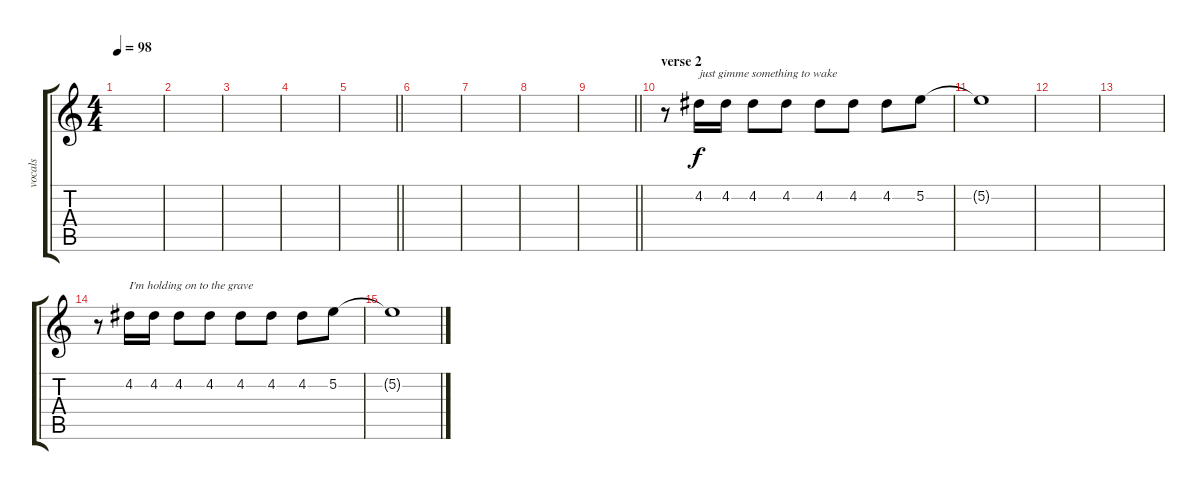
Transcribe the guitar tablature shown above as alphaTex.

\track ("vocals" "vocals") {instrument electricguitarjazz}
\staff {score tabs}
\tuning (E4 B3 G3 D3 A2 E2) {hide}
\ts (4 4)
\tempo 98
\clef g2
\ks c
|
|
|
|
\barLineRight lightlight
|
|
|
|
\barLineRight lightlight
|
\section ("" "verse 2")
r.8 4.2.16{txt "just gimme something to wake"} 4.2.16 4.2.8 4.2.8 4.2.8 4.2.8 4.2.8 5.2.8 |
5.2{t}.1 |
|
|
r.8 4.2.16{txt "I'm holding on to the grave"} 4.2.16 4.2.8 4.2.8 4.2.8 4.2.8 4.2.8 5.2.8 |
5.2{t}.1
